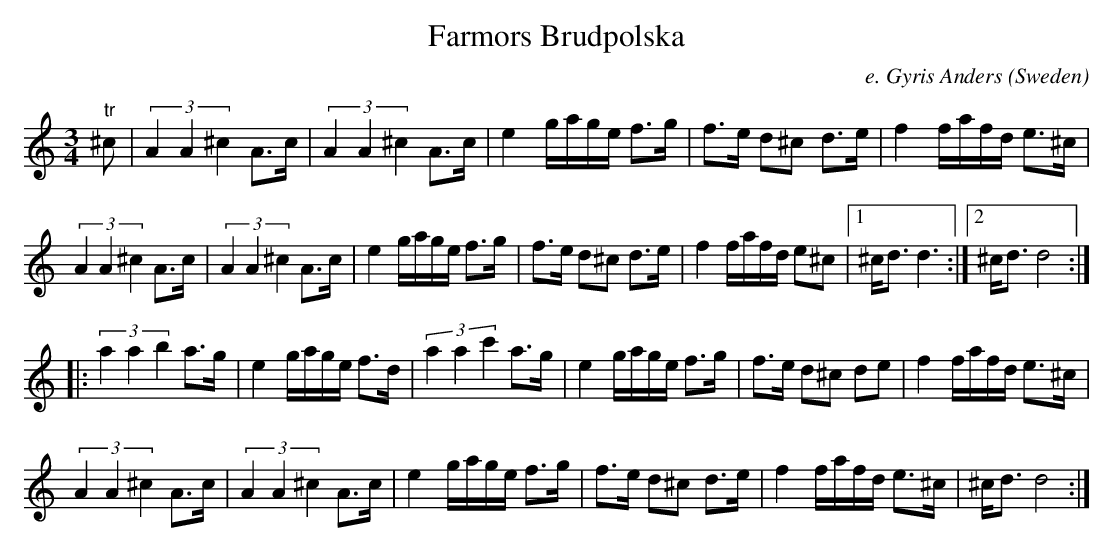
X:1
T:Farmors Brudpolska
O:Sweden
M:3/4
C:e. Gyris Anders
K:DDor
"tr"^c|\
(3A2A2^c2 A>c|(3A2A2^c2 A>c|e2 g/a/g/e/ f>g|\
f>e d^c d>e|f2 f/a/f/d/ e>^c|
(3A2A2^c2 A>c|(3A2A2^c2 A>c|e2 g/a/g/e/ f>g|\
f>e d^c d>e|f2 f/a/f/d/ e^c|1 ^c<d d3:|2 ^c<d d4::
(3a2a2b2 a>g|e2 g/a/g/e/ f>d|\
(3a2a2c'2 a>g|e2 g/a/g/e/ f>g|\
f>e d^c de|f2 f/a/f/d/ e>^c|
(3A2A2^c2 A>c|(3A2A2^c2 A>c|\
e2 g/a/g/e/ f>g|f>e d^c d>e|\
f2 f/a/f/d/ e>^c|^c<d d4:|
